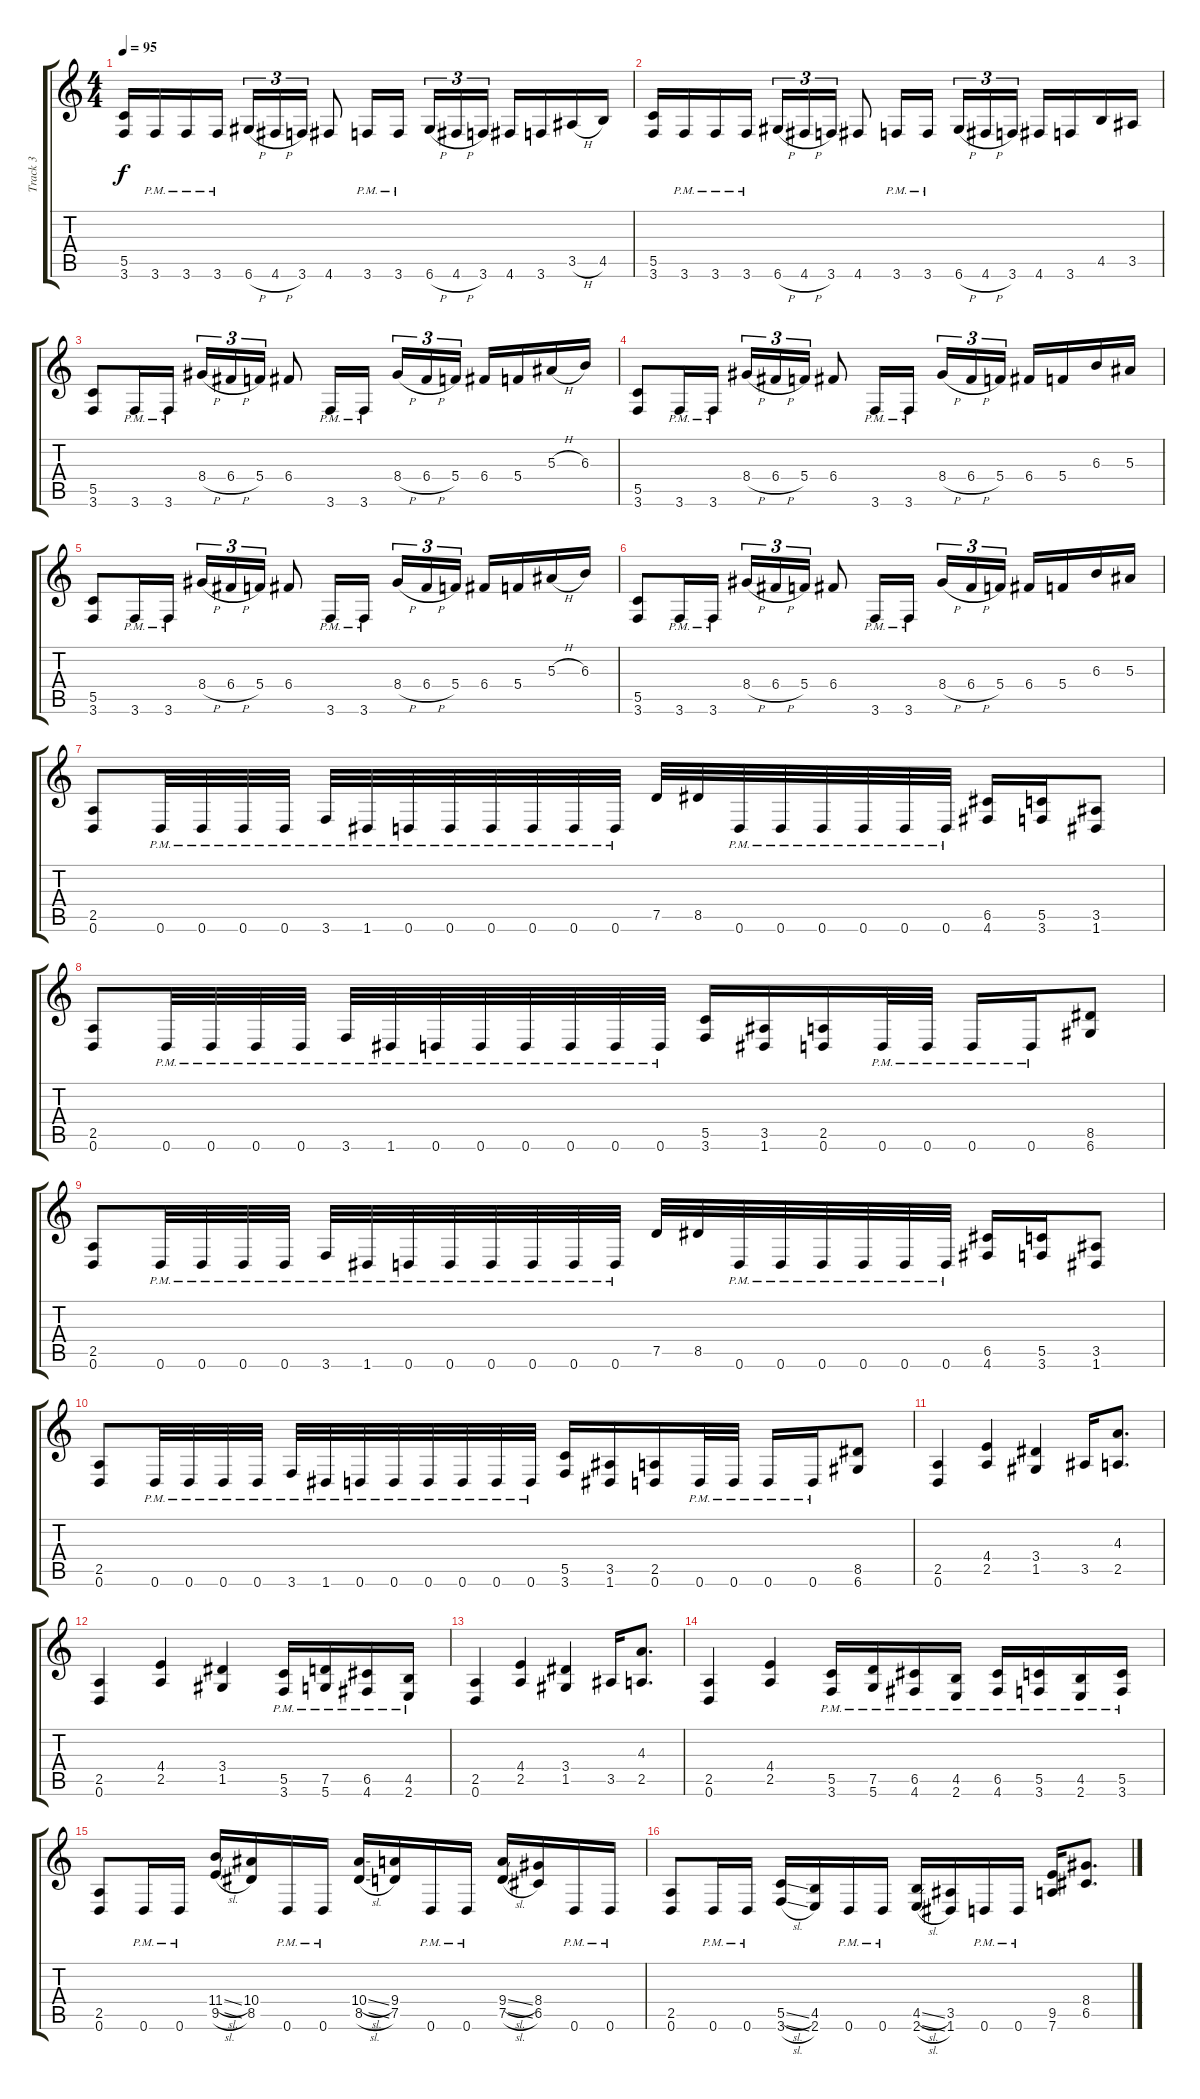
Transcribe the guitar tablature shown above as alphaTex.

\track ("Track 3" "Track 3") {instrument distortionguitar}
\staff {score tabs}
\tuning (D4 A3 F3 C3 G2 D2) {hide}
\ts (4 4)
\tempo 95
\clef g2
\ks c
(5.5 3.6).16{dy f} 3.6{pm}.16 3.6{pm}.16 3.6{pm}.16 6.6{h}.16{tu (3 2)} 4.6{h}.16{tu (3 2)} 3.6.16{tu (3 2)} 4.6.8 3.6{pm}.16 3.6{pm}.16{beam splitsecondary} 6.6{h}.16{tu (3 2)} 4.6{h}.16{tu (3 2)} 3.6.16{tu (3 2)} 4.6.16 3.6.16 3.5{h}.16 4.5.16 |
(5.5 3.6).16 3.6{pm}.16 3.6{pm}.16 3.6{pm}.16 6.6{h}.16{tu (3 2)} 4.6{h}.16{tu (3 2)} 3.6.16{tu (3 2)} 4.6.8 3.6{pm}.16 3.6{pm}.16{beam splitsecondary} 6.6{h}.16{tu (3 2)} 4.6{h}.16{tu (3 2)} 3.6.16{tu (3 2)} 4.6.16 3.6.16 4.5.16 3.5.16 |
(5.5 3.6).8 3.6{pm}.16 3.6{pm}.16 8.4{h}.16{tu (3 2)} 6.4{h}.16{tu (3 2)} 5.4.16{tu (3 2)} 6.4.8 3.6{pm}.16 3.6{pm}.16{beam splitsecondary} 8.4{h}.16{tu (3 2)} 6.4{h}.16{tu (3 2)} 5.4.16{tu (3 2)} 6.4.16 5.4.16 5.3{h}.16 6.3.16 |
(5.5 3.6).8 3.6{pm}.16 3.6{pm}.16 8.4{h}.16{tu (3 2)} 6.4{h}.16{tu (3 2)} 5.4.16{tu (3 2)} 6.4.8 3.6{pm}.16 3.6{pm}.16{beam splitsecondary} 8.4{h}.16{tu (3 2)} 6.4{h}.16{tu (3 2)} 5.4.16{tu (3 2)} 6.4.16 5.4.16 6.3.16 5.3.16 |
(5.5 3.6).8 3.6{pm}.16 3.6{pm}.16 8.4{h}.16{tu (3 2)} 6.4{h}.16{tu (3 2)} 5.4.16{tu (3 2)} 6.4.8 3.6{pm}.16 3.6{pm}.16{beam splitsecondary} 8.4{h}.16{tu (3 2)} 6.4{h}.16{tu (3 2)} 5.4.16{tu (3 2)} 6.4.16 5.4.16 5.3{h}.16 6.3.16 |
(5.5 3.6).8 3.6{pm}.16 3.6{pm}.16 8.4{h}.16{tu (3 2)} 6.4{h}.16{tu (3 2)} 5.4.16{tu (3 2)} 6.4.8 3.6{pm}.16 3.6{pm}.16{beam splitsecondary} 8.4{h}.16{tu (3 2)} 6.4{h}.16{tu (3 2)} 5.4.16{tu (3 2)} 6.4.16 5.4.16 6.3.16 5.3.16 |
(2.5 0.6).8 0.6{pm}.32 0.6{pm}.32 0.6{pm}.32 0.6{pm}.32 3.6{pm}.32 1.6{pm}.32 0.6{pm}.32 0.6{pm}.32 0.6{pm}.32 0.6{pm}.32 0.6{pm}.32 0.6{pm}.32 7.5.32 8.5.32 0.6{pm}.32 0.6{pm}.32 0.6{pm}.32 0.6{pm}.32 0.6{pm}.32 0.6{pm}.32 (6.5 4.6).16 (5.5 3.6).16 (3.5 1.6).8 |
(2.5 0.6).8 0.6{pm}.32 0.6{pm}.32 0.6{pm}.32 0.6{pm}.32 3.6{pm}.32 1.6{pm}.32 0.6{pm}.32 0.6{pm}.32 0.6{pm}.32 0.6{pm}.32 0.6{pm}.32 0.6{pm}.32 (5.5 3.6).16 (3.5 1.6).16 (2.5 0.6).16 0.6{pm}.32 0.6{pm}.32 0.6{pm}.16 0.6{pm}.16 (8.5 6.6).8 |
(2.5 0.6).8 0.6{pm}.32 0.6{pm}.32 0.6{pm}.32 0.6{pm}.32 3.6{pm}.32 1.6{pm}.32 0.6{pm}.32 0.6{pm}.32 0.6{pm}.32 0.6{pm}.32 0.6{pm}.32 0.6{pm}.32 7.5.32 8.5.32 0.6{pm}.32 0.6{pm}.32 0.6{pm}.32 0.6{pm}.32 0.6{pm}.32 0.6{pm}.32 (6.5 4.6).16 (5.5 3.6).16 (3.5 1.6).8 |
(2.5 0.6).8 0.6{pm}.32 0.6{pm}.32 0.6{pm}.32 0.6{pm}.32 3.6{pm}.32 1.6{pm}.32 0.6{pm}.32 0.6{pm}.32 0.6{pm}.32 0.6{pm}.32 0.6{pm}.32 0.6{pm}.32 (5.5 3.6).16 (3.5 1.6).16 (2.5 0.6).16 0.6{pm}.32 0.6{pm}.32 0.6{pm}.16 0.6{pm}.16 (8.5 6.6).8 |
(2.5 0.6).4{balance 8} (4.4 2.5).4 (3.4 1.5).4 3.5.16 (4.3 2.5).8{d} |
(2.5 0.6).4 (4.4 2.5).4 (3.4 1.5).4 (5.5{pm} 3.6{pm}).16 (7.5{pm} 5.6{pm}).16 (6.5{pm} 4.6{pm}).16 (4.5{pm} 2.6{pm}).16 |
(2.5 0.6).4 (4.4 2.5).4 (3.4 1.5).4 3.5.16 (4.3 2.5).8{d} |
(2.5 0.6).4 (4.4 2.5).4 (5.5{pm} 3.6{pm}).16 (7.5{pm} 5.6{pm}).16 (6.5{pm} 4.6{pm}).16 (4.5{pm} 2.6{pm}).16 (6.5{pm} 4.6{pm}).16 (5.5{pm} 3.6{pm}).16 (4.5{pm} 2.6{pm}).16 (5.5{pm} 3.6{pm}).16 |
(2.5 0.6).8 0.6{pm}.16 0.6{pm}.16 (11.4{sl} 9.5{sl}).16 (10.4 8.5).16 0.6{pm}.16 0.6{pm}.16 (10.4{sl} 8.5{sl}).16 (9.4 7.5).16 0.6{pm}.16 0.6{pm}.16 (9.4{sl} 7.5{sl}).16 (8.4 6.5).16 0.6{pm}.16 0.6{pm}.16 |
(2.5 0.6).8 0.6{pm}.16 0.6{pm}.16 (5.5{sl} 3.6{sl}).16 (4.5 2.6).16 0.6{pm}.16 0.6{pm}.16 (4.5{sl} 2.6{sl}).16 (3.5 1.6).16 0.6{pm}.16 0.6{pm}.16 (9.5 7.6).16 (8.4 6.5).8{d}
